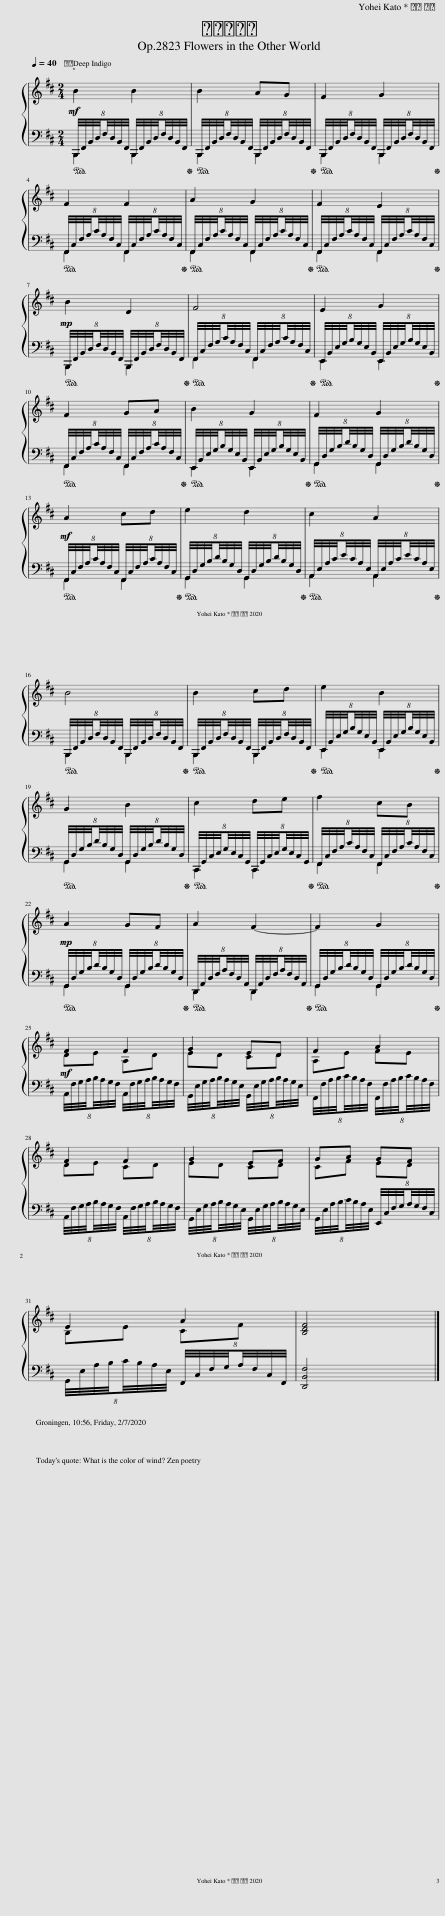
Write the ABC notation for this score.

X:1
%%score { ( 1 4 ) | ( 2 3 ) }
L:1/8
Q:1/4=40
M:2/4
I:linebreak $
K:D
V:1 treble
V:4 treble
V:2 bass
V:3 bass
V:1
!mf! B2 B2 | B2 AG | F2 G2 |$ F2 F2 | A2 G2 | %5
 F2 E2 |$!mp! B2 D2 | F4 | E2 G2 |$ F2 GA | %10
 B2 G2 | F2 G2 |$!mf! A2 cd | e2 d2 | c2 A2 |$ %15
 B4 | B2 cd | e2 B2 |$ G2 B2 | c2 de | %20
 f2 cB |$!mp! A2 GF | A2 F2- | F2 G2 |$!mf! F2 F2 | %25
 G2 ED | F2 A2 |$ F2 F2 | G2 EF | GA GF |$ %30
 E2 A2 | [B,DF]4 |] %32
V:2
!ped! B,,,2 B,,,2!ped-up! |!ped! B,,,2 B,,,2!ped-up! |!ped! B,,,2 B,,,2!ped-up! |$!ped! F,,2 F,,2!ped-up! |!ped! F,,2 F,,2!ped-up! | %5
!ped! F,,2 F,,2!ped-up! |$!ped! B,,,2 B,,,2!ped-up! |!ped! F,,2 F,,2!ped-up! |!ped! E,,2 E,,2!ped-up! |$!ped! F,,2 F,,2!ped-up! | %10
!ped! E,,2 E,,2!ped-up! |!ped! G,,2 G,,2!ped-up! |$!ped! F,,2 F,,2!ped-up! |!ped! G,,2 G,,2!ped-up! |!ped! A,,2 A,,2!ped-up! |$ %15
!ped! B,,,2 B,,,2!ped-up! |!ped! B,,,2 B,,,2!ped-up! |!ped! E,,2 E,,2!ped-up! |$!ped! G,,2 G,,2!ped-up! |!ped! C,,2 C,,2!ped-up! | %20
!ped! F,,2 F,,2!ped-up! |$!ped! G,,2 G,,2!ped-up! |!ped! D,,2 D,,2!ped-up! |!ped! G,,2 G,,2!ped-up! |$ A,,/4F,/4G,/4A,/4B,/4A,/4G,/4F,/4 A,,/4F,/4G,/4A,/4B,/4A,/4G,/4F,/4 | %25
 G,,/4E,/4G,/4A,/4B,/4A,/4G,/4E,/4 G,,/4E,/4G,/4A,/4B,/4A,/4G,/4E,/4 | F,,/4F,/4A,/4B,/4C/4B,/4A,/4F,/4 F,,/4F,/4A,/4B,/4C/4B,/4A,/4F,/4 |$ A,,/4F,/4G,/4A,/4B,/4A,/4G,/4F,/4 A,,/4F,/4G,/4A,/4B,/4A,/4G,/4F,/4 | G,,/4E,/4G,/4A,/4B,/4A,/4G,/4E,/4 G,,/4E,/4G,/4A,/4B,/4A,/4G,/4E,/4 | G,,/4E,/4A,/4B,/4C/4B,/4A,/4E,/4 E,,/4C,/4F,/4G,/4A,/4G,/4F,/4C,/4 |$ %30
 G,,/4E,/4A,/4B,/4C/4B,/4A,/4E,/4 F,,/4C,/4F,/4G,/4A,/4F,/4C,/4F,,/4 | [D,,B,,F,]4 |] %32
V:3
 B,,,/4F,,/4B,,/4D,/4F,/4D,/4B,,/4F,,/4 B,,,/4F,,/4B,,/4D,/4F,/4D,/4B,,/4F,,/4 | B,,,/4F,,/4B,,/4D,/4F,/4D,/4B,,/4F,,/4 B,,,/4F,,/4B,,/4D,/4F,/4D,/4B,,/4F,,/4 | B,,,/4F,,/4B,,/4D,/4F,/4D,/4B,,/4F,,/4 B,,,/4F,,/4B,,/4D,/4F,/4D,/4B,,/4F,,/4 |$ F,,/4C,/4F,/4A,/4C/4A,/4F,/4C,/4 F,,/4C,/4F,/4A,/4C/4A,/4F,/4C,/4 | F,,/4C,/4F,/4A,/4C/4A,/4F,/4C,/4 F,,/4C,/4F,/4A,/4C/4A,/4F,/4C,/4 | %5
 F,,/4C,/4F,/4A,/4C/4A,/4F,/4C,/4 F,,/4C,/4F,/4A,/4C/4A,/4F,/4C,/4 |$ B,,,/4F,,/4B,,/4D,/4F,/4D,/4B,,/4F,,/4 B,,,/4F,,/4B,,/4D,/4F,/4D,/4B,,/4F,,/4 | F,,/4C,/4F,/4A,/4C/4A,/4F,/4C,/4 F,,/4C,/4F,/4A,/4C/4A,/4F,/4C,/4 | E,,/4B,,/4E,/4G,/4B,/4G,/4E,/4B,,/4 E,,/4B,,/4E,/4G,/4B,/4G,/4E,/4B,,/4 |$ F,,/4C,/4F,/4A,/4C/4A,/4F,/4C,/4 F,,/4C,/4F,/4A,/4C/4A,/4F,/4C,/4 | %10
 E,,/4B,,/4E,/4G,/4B,/4G,/4E,/4B,,/4 E,,/4B,,/4E,/4G,/4B,/4G,/4E,/4B,,/4 | G,,/4D,/4G,/4B,/4D/4B,/4G,/4D,/4 G,,/4D,/4G,/4B,/4D/4B,/4G,/4D,/4 |$ F,,/4C,/4F,/4A,/4C/4A,/4F,/4C,/4 F,,/4C,/4F,/4A,/4C/4A,/4F,/4C,/4 | G,,/4D,/4G,/4B,/4D/4B,/4G,/4D,/4 G,,/4D,/4G,/4B,/4D/4B,/4G,/4D,/4 | A,,/4E,/4A,/4C/4E/4C/4A,/4E,/4 A,,/4E,/4A,/4C/4E/4C/4A,/4E,/4 |$ %15
 B,,,/4F,,/4B,,/4D,/4F,/4D,/4B,,/4F,,/4 B,,,/4F,,/4B,,/4D,/4F,/4D,/4B,,/4F,,/4 | B,,,/4F,,/4B,,/4D,/4F,/4D,/4B,,/4F,,/4 B,,,/4F,,/4B,,/4D,/4F,/4D,/4B,,/4F,,/4 | E,,/4B,,/4E,/4G,/4B,/4G,/4E,/4B,,/4 E,,/4B,,/4E,/4G,/4B,/4G,/4E,/4B,,/4 |$ G,,/4D,/4G,/4B,/4D/4B,/4G,/4D,/4 G,,/4D,/4G,/4B,/4D/4B,/4G,/4D,/4 | C,,/4G,,/4C,/4E,/4G,/4E,/4C,/4G,,/4 C,,/4G,,/4C,/4E,/4G,/4E,/4C,/4G,,/4 | %20
 F,,/4C,/4F,/4A,/4C/4A,/4F,/4C,/4 F,,/4C,/4F,/4A,/4C/4A,/4F,/4C,/4 |$ G,,/4D,/4G,/4B,/4D/4B,/4G,/4D,/4 G,,/4D,/4G,/4B,/4D/4B,/4G,/4D,/4 | D,,/4A,,/4D,/4F,/4A,/4F,/4D,/4A,,/4 D,,/4A,,/4D,/4F,/4A,/4F,/4D,/4A,,/4 | G,,/4D,/4G,/4B,/4D/4B,/4G,/4D,/4 G,,/4D,/4G,/4B,/4D/4B,/4G,/4D,/4 |$ x4 | %25
 x4 | x4 |$ x4 | x4 | x4 |$ %30
 x4 | x4 |] %32
V:4
 x4 | x4 | x4 |$ x4 | x4 | %5
 x4 |$ x4 | x4 | x4 |$ x4 | %10
 x4 | x4 |$ x4 | x4 | x4 |$ %15
 x4 | x4 | x4 |$ x4 | x4 | %20
 x4 |$ x4 | x4 | x4 |$ DE A,D | %25
 ED CD | A,E FE |$ DE CD | ED CD | CF ED |$ %30
 B,E CF | x4 |] %32
